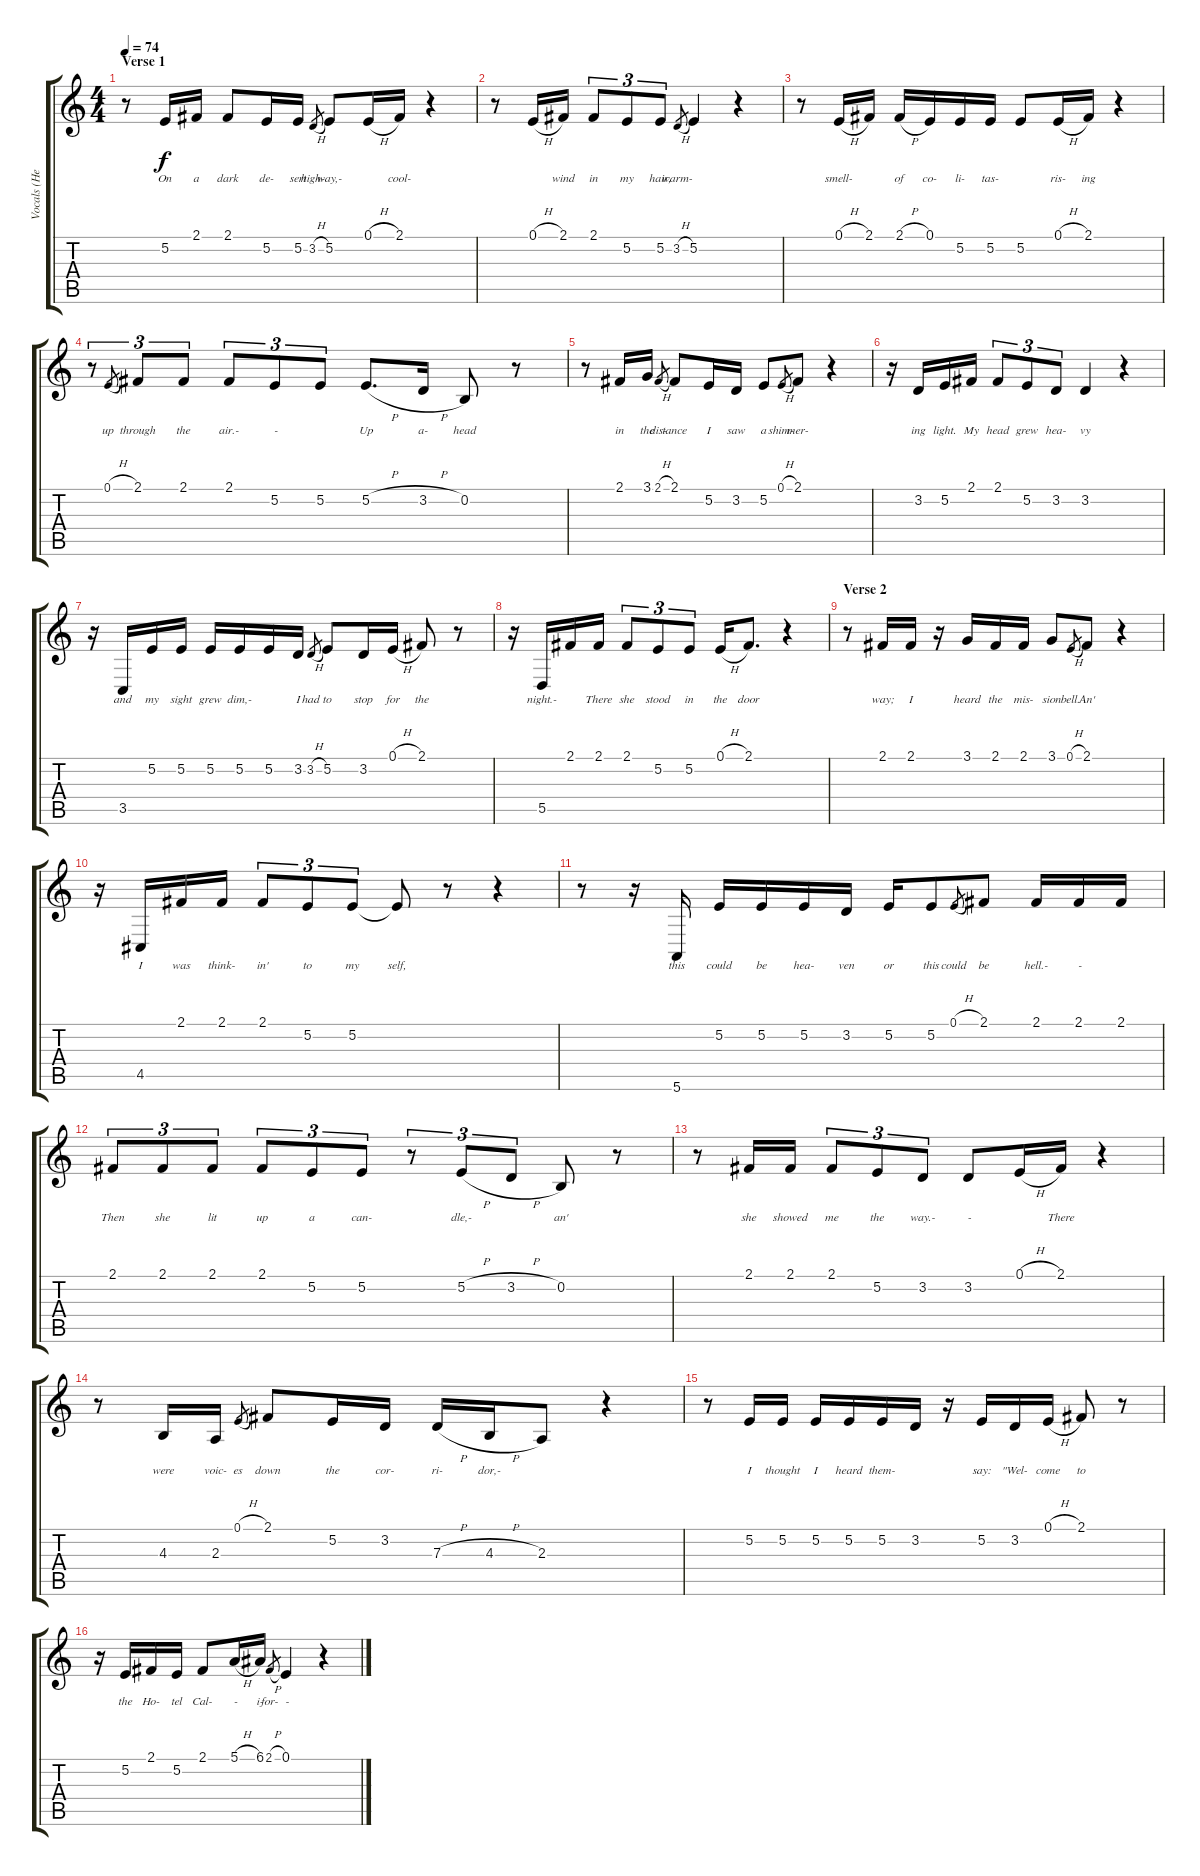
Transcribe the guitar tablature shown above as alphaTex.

\track ("Vocals (Henley)" "Vocals (He") {instrument tenorsax}
\staff {score tabs}
\tuning (E4 B3 G3 D3 A2 E2) {hide}
\ts (4 4)
\section ("" "Verse 1")
\tempo 74
\clef g2
\ks c
r.8{dy f} 5.2.16{lyrics (0 "On") lyrics (1 "") lyrics (2 "") lyrics (3 "") lyrics (4 "")} 2.1.16{lyrics (0 "a") lyrics (1 "") lyrics (2 "") lyrics (3 "") lyrics (4 "")} 2.1.8{lyrics (0 "dark") lyrics (1 "") lyrics (2 "") lyrics (3 "") lyrics (4 "")} 5.2.16{lyrics (0 "de-") lyrics (1 "") lyrics (2 "") lyrics (3 "") lyrics (4 "")} 5.2.16{lyrics (0 "sert") lyrics (1 "") lyrics (2 "") lyrics (3 "") lyrics (4 "")} 3.2{h}.8{lyrics (0 "high-") lyrics (1 "") lyrics (2 "") lyrics (3 "") lyrics (4 "") gr} 5.2.8{lyrics (0 "way,-") lyrics (1 "") lyrics (2 "") lyrics (3 "") lyrics (4 "")} 0.1{h}.16{lyrics (0 " ") lyrics (1 "") lyrics (2 "") lyrics (3 "") lyrics (4 "")} 2.1.16{lyrics (0 "cool-") lyrics (1 "") lyrics (2 "") lyrics (3 "") lyrics (4 "")} r.4 |
r.8 0.1{h}.16{lyrics (0 " ") lyrics (1 "") lyrics (2 "") lyrics (3 "") lyrics (4 "")} 2.1.16{lyrics (0 "wind") lyrics (1 "") lyrics (2 "") lyrics (3 "") lyrics (4 "")} 2.1.8{tu (3 2) lyrics (0 "in") lyrics (1 "") lyrics (2 "") lyrics (3 "") lyrics (4 "")} 5.2.8{tu (3 2) lyrics (0 "my") lyrics (1 "") lyrics (2 "") lyrics (3 "") lyrics (4 "")} 5.2.8{tu (3 2) lyrics (0 "hair,") lyrics (1 "") lyrics (2 "") lyrics (3 "") lyrics (4 "")} 3.2{h}.8{lyrics (0 "warm-") lyrics (1 "") lyrics (2 "") lyrics (3 "") lyrics (4 "") gr} 5.2.4{lyrics (0 " ") lyrics (1 "") lyrics (2 "") lyrics (3 "") lyrics (4 "")} r.4 |
r.8 0.1{h}.16{lyrics (0 "smell-") lyrics (1 "") lyrics (2 "") lyrics (3 "") lyrics (4 "")} 2.1.16{lyrics (0 " ") lyrics (1 "") lyrics (2 "") lyrics (3 "") lyrics (4 "")} 2.1{h}.16{lyrics (0 "of") lyrics (1 "") lyrics (2 "") lyrics (3 "") lyrics (4 "")} 0.1.16{lyrics (0 "co-") lyrics (1 "") lyrics (2 "") lyrics (3 "") lyrics (4 "")} 5.2.16{lyrics (0 "li-") lyrics (1 "") lyrics (2 "") lyrics (3 "") lyrics (4 "")} 5.2.16{lyrics (0 "tas-") lyrics (1 "") lyrics (2 "") lyrics (3 "") lyrics (4 "")} 5.2.8{lyrics (0 " ") lyrics (1 "") lyrics (2 "") lyrics (3 "") lyrics (4 "")} 0.1{h}.16{lyrics (0 "ris-") lyrics (1 "") lyrics (2 "") lyrics (3 "") lyrics (4 "")} 2.1.16{lyrics (0 "ing") lyrics (1 "") lyrics (2 "") lyrics (3 "") lyrics (4 "")} r.4 |
r.8{tu (3 2)} 0.1{h}.8{lyrics (0 "up") lyrics (1 "") lyrics (2 "") lyrics (3 "") lyrics (4 "") gr} 2.1.8{tu (3 2) lyrics (0 "through") lyrics (1 "") lyrics (2 "") lyrics (3 "") lyrics (4 "")} 2.1.8{tu (3 2) lyrics (0 "the") lyrics (1 "") lyrics (2 "") lyrics (3 "") lyrics (4 "")} 2.1.8{tu (3 2) lyrics (0 "air.-") lyrics (1 "") lyrics (2 "") lyrics (3 "") lyrics (4 "")} 5.2.8{tu (3 2) lyrics (0 " -") lyrics (1 "") lyrics (2 "") lyrics (3 "") lyrics (4 "")} 5.2.8{tu (3 2) lyrics (0 " ") lyrics (1 "") lyrics (2 "") lyrics (3 "") lyrics (4 "")} 5.2{h}.8{d lyrics (0 "Up") lyrics (1 "") lyrics (2 "") lyrics (3 "") lyrics (4 "")} 3.2{h}.16{lyrics (0 "a-") lyrics (1 "") lyrics (2 "") lyrics (3 "") lyrics (4 "")} 0.2.8{lyrics (0 "head") lyrics (1 "") lyrics (2 "") lyrics (3 "") lyrics (4 "")} r.8 |
r.8 2.1.16{lyrics (0 "in") lyrics (1 "") lyrics (2 "") lyrics (3 "") lyrics (4 "")} 3.1.16{lyrics (0 "the") lyrics (1 "") lyrics (2 "") lyrics (3 "") lyrics (4 "")} 2.1{h}.8{lyrics (0 "dis-") lyrics (1 "") lyrics (2 "") lyrics (3 "") lyrics (4 "") gr} 2.1.8{lyrics (0 "tance") lyrics (1 "") lyrics (2 "") lyrics (3 "") lyrics (4 "")} 5.2.16{lyrics (0 "I") lyrics (1 "") lyrics (2 "") lyrics (3 "") lyrics (4 "")} 3.2.16{lyrics (0 "saw") lyrics (1 "") lyrics (2 "") lyrics (3 "") lyrics (4 "")} 5.2.8{lyrics (0 "a") lyrics (1 "") lyrics (2 "") lyrics (3 "") lyrics (4 "")} 0.1{h}.8{lyrics (0 "shim-") lyrics (1 "") lyrics (2 "") lyrics (3 "") lyrics (4 "") gr} 2.1.8{lyrics (0 "mer-") lyrics (1 "") lyrics (2 "") lyrics (3 "") lyrics (4 "")} r.4 |
r.16 3.2.16{lyrics (0 "ing") lyrics (1 "") lyrics (2 "") lyrics (3 "") lyrics (4 "")} 5.2.16{lyrics (0 "light.") lyrics (1 "") lyrics (2 "") lyrics (3 "") lyrics (4 "")} 2.1.16{lyrics (0 "My") lyrics (1 "") lyrics (2 "") lyrics (3 "") lyrics (4 "")} 2.1.8{tu (3 2) lyrics (0 "head") lyrics (1 "") lyrics (2 "") lyrics (3 "") lyrics (4 "")} 5.2.8{tu (3 2) lyrics (0 "grew") lyrics (1 "") lyrics (2 "") lyrics (3 "") lyrics (4 "")} 3.2.8{tu (3 2) lyrics (0 "hea-") lyrics (1 "") lyrics (2 "") lyrics (3 "") lyrics (4 "")} 3.2.4{lyrics (0 "vy") lyrics (1 "") lyrics (2 "") lyrics (3 "") lyrics (4 "")} r.4 |
r.16 3.5.16{lyrics (0 "and") lyrics (1 "") lyrics (2 "") lyrics (3 "") lyrics (4 "")} 5.2.16{lyrics (0 "my") lyrics (1 "") lyrics (2 "") lyrics (3 "") lyrics (4 "")} 5.2.16{lyrics (0 "sight") lyrics (1 "") lyrics (2 "") lyrics (3 "") lyrics (4 "")} 5.2.16{lyrics (0 "grew") lyrics (1 "") lyrics (2 "") lyrics (3 "") lyrics (4 "")} 5.2.16{lyrics (0 "dim,-") lyrics (1 "") lyrics (2 "") lyrics (3 "") lyrics (4 "")} 5.2.16{lyrics (0 " ") lyrics (1 "") lyrics (2 "") lyrics (3 "") lyrics (4 "")} 3.2.16{lyrics (0 "I") lyrics (1 "") lyrics (2 "") lyrics (3 "") lyrics (4 "")} 3.2{h}.8{lyrics (0 "had") lyrics (1 "") lyrics (2 "") lyrics (3 "") lyrics (4 "") gr} 5.2.8{lyrics (0 "to") lyrics (1 "") lyrics (2 "") lyrics (3 "") lyrics (4 "")} 3.2.16{lyrics (0 "stop") lyrics (1 "") lyrics (2 "") lyrics (3 "") lyrics (4 "")} 0.1{h}.16{lyrics (0 "for") lyrics (1 "") lyrics (2 "") lyrics (3 "") lyrics (4 "")} 2.1.8{lyrics (0 "the") lyrics (1 "") lyrics (2 "") lyrics (3 "") lyrics (4 "")} r.8 |
r.16 5.5.16{lyrics (0 "night.-") lyrics (1 "") lyrics (2 "") lyrics (3 "") lyrics (4 "")} 2.1.16{lyrics (0 " ") lyrics (1 "") lyrics (2 "") lyrics (3 "") lyrics (4 "")} 2.1.16{lyrics (0 "There") lyrics (1 "") lyrics (2 "") lyrics (3 "") lyrics (4 "")} 2.1.8{tu (3 2) lyrics (0 "she") lyrics (1 "") lyrics (2 "") lyrics (3 "") lyrics (4 "")} 5.2.8{tu (3 2) lyrics (0 "stood") lyrics (1 "") lyrics (2 "") lyrics (3 "") lyrics (4 "")} 5.2.8{tu (3 2) lyrics (0 "in") lyrics (1 "") lyrics (2 "") lyrics (3 "") lyrics (4 "")} 0.1{h}.16{lyrics (0 "the") lyrics (1 "") lyrics (2 "") lyrics (3 "") lyrics (4 "")} 2.1.8{d lyrics (0 "door") lyrics (1 "") lyrics (2 "") lyrics (3 "") lyrics (4 "")} r.4 |
\section ("" "Verse 2")
r.8 2.1.16{lyrics (0 "way;") lyrics (1 "") lyrics (2 "") lyrics (3 "") lyrics (4 "")} 2.1.16{lyrics (0 "I") lyrics (1 "") lyrics (2 "") lyrics (3 "") lyrics (4 "")} r.16 3.1.16{lyrics (0 "heard") lyrics (1 "") lyrics (2 "") lyrics (3 "") lyrics (4 "")} 2.1.16{lyrics (0 "the") lyrics (1 "") lyrics (2 "") lyrics (3 "") lyrics (4 "")} 2.1.16{lyrics (0 "mis-") lyrics (1 "") lyrics (2 "") lyrics (3 "") lyrics (4 "")} 3.1.8{lyrics (0 "sion") lyrics (1 "") lyrics (2 "") lyrics (3 "") lyrics (4 "")} 0.1{h}.8{lyrics (0 "bell.") lyrics (1 "") lyrics (2 "") lyrics (3 "") lyrics (4 "") gr} 2.1.8{lyrics (0 "An'") lyrics (1 "") lyrics (2 "") lyrics (3 "") lyrics (4 "")} r.4 |
r.16 4.5.16{lyrics (0 "I") lyrics (1 "") lyrics (2 "") lyrics (3 "") lyrics (4 "")} 2.1.16{lyrics (0 "was") lyrics (1 "") lyrics (2 "") lyrics (3 "") lyrics (4 "")} 2.1.16{lyrics (0 "think-") lyrics (1 "") lyrics (2 "") lyrics (3 "") lyrics (4 "")} 2.1.8{tu (3 2) lyrics (0 "in'") lyrics (1 "") lyrics (2 "") lyrics (3 "") lyrics (4 "")} 5.2.8{tu (3 2) lyrics (0 "to") lyrics (1 "") lyrics (2 "") lyrics (3 "") lyrics (4 "")} 5.2.8{tu (3 2) lyrics (0 "my") lyrics (1 "") lyrics (2 "") lyrics (3 "") lyrics (4 "")} 5.2{t}.8{lyrics (0 "self,") lyrics (1 "") lyrics (2 "") lyrics (3 "") lyrics (4 "")} r.8 r.4 |
r.8 r.16 5.6.16{lyrics (0 "this") lyrics (1 "") lyrics (2 "") lyrics (3 "") lyrics (4 "")} 5.2.16{lyrics (0 "could") lyrics (1 "") lyrics (2 "") lyrics (3 "") lyrics (4 "")} 5.2.16{lyrics (0 "be") lyrics (1 "") lyrics (2 "") lyrics (3 "") lyrics (4 "")} 5.2.16{lyrics (0 "hea-") lyrics (1 "") lyrics (2 "") lyrics (3 "") lyrics (4 "")} 3.2.16{lyrics (0 "ven") lyrics (1 "") lyrics (2 "") lyrics (3 "") lyrics (4 "")} 5.2.16{lyrics (0 "or") lyrics (1 "") lyrics (2 "") lyrics (3 "") lyrics (4 "")} 5.2.8{lyrics (0 "this") lyrics (1 "") lyrics (2 "") lyrics (3 "") lyrics (4 "")} 0.1{h}.8{lyrics (0 "could") lyrics (1 "") lyrics (2 "") lyrics (3 "") lyrics (4 "") gr} 2.1.8{lyrics (0 "be") lyrics (1 "") lyrics (2 "") lyrics (3 "") lyrics (4 "")} 2.1.16{lyrics (0 "hell.-") lyrics (1 "") lyrics (2 "") lyrics (3 "") lyrics (4 "")} 2.1.16{lyrics (0 " -") lyrics (1 "") lyrics (2 "") lyrics (3 "") lyrics (4 "")} 2.1.16{lyrics (0 " ") lyrics (1 "") lyrics (2 "") lyrics (3 "") lyrics (4 "")} |
2.1.8{tu (3 2) lyrics (0 "Then") lyrics (1 "") lyrics (2 "") lyrics (3 "") lyrics (4 "")} 2.1.8{tu (3 2) lyrics (0 "she") lyrics (1 "") lyrics (2 "") lyrics (3 "") lyrics (4 "")} 2.1.8{tu (3 2) lyrics (0 "lit") lyrics (1 "") lyrics (2 "") lyrics (3 "") lyrics (4 "")} 2.1.8{tu (3 2) lyrics (0 "up") lyrics (1 "") lyrics (2 "") lyrics (3 "") lyrics (4 "")} 5.2.8{tu (3 2) lyrics (0 "a") lyrics (1 "") lyrics (2 "") lyrics (3 "") lyrics (4 "")} 5.2.8{tu (3 2) lyrics (0 "can-") lyrics (1 "") lyrics (2 "") lyrics (3 "") lyrics (4 "")} r.8{tu (3 2)} 5.2{h}.8{tu (3 2) lyrics (0 "dle,-") lyrics (1 "") lyrics (2 "") lyrics (3 "") lyrics (4 "")} 3.2{h}.8{tu (3 2) lyrics (0 " ") lyrics (1 "") lyrics (2 "") lyrics (3 "") lyrics (4 "")} 0.2.8{lyrics (0 "an'") lyrics (1 "") lyrics (2 "") lyrics (3 "") lyrics (4 "")} r.8 |
r.8 2.1.16{lyrics (0 "she") lyrics (1 "") lyrics (2 "") lyrics (3 "") lyrics (4 "")} 2.1.16{lyrics (0 "showed") lyrics (1 "") lyrics (2 "") lyrics (3 "") lyrics (4 "")} 2.1.8{tu (3 2) lyrics (0 "me") lyrics (1 "") lyrics (2 "") lyrics (3 "") lyrics (4 "")} 5.2.8{tu (3 2) lyrics (0 "the") lyrics (1 "") lyrics (2 "") lyrics (3 "") lyrics (4 "")} 3.2.8{tu (3 2) lyrics (0 "way.-") lyrics (1 "") lyrics (2 "") lyrics (3 "") lyrics (4 "")} 3.2.8{lyrics (0 " -") lyrics (1 "") lyrics (2 "") lyrics (3 "") lyrics (4 "")} 0.1{h}.16{lyrics (0 " ") lyrics (1 "") lyrics (2 "") lyrics (3 "") lyrics (4 "")} 2.1.16{lyrics (0 "There") lyrics (1 "") lyrics (2 "") lyrics (3 "") lyrics (4 "")} r.4 |
r.8 4.3.16{lyrics (0 "were") lyrics (1 "") lyrics (2 "") lyrics (3 "") lyrics (4 "")} 2.3.16{lyrics (0 "voic-") lyrics (1 "") lyrics (2 "") lyrics (3 "") lyrics (4 "")} 0.1{h}.8{lyrics (0 "es") lyrics (1 "") lyrics (2 "") lyrics (3 "") lyrics (4 "") gr} 2.1.8{lyrics (0 "down") lyrics (1 "") lyrics (2 "") lyrics (3 "") lyrics (4 "")} 5.2.16{lyrics (0 "the") lyrics (1 "") lyrics (2 "") lyrics (3 "") lyrics (4 "")} 3.2.16{lyrics (0 "cor-") lyrics (1 "") lyrics (2 "") lyrics (3 "") lyrics (4 "")} 7.3{h}.16{lyrics (0 "ri-") lyrics (1 "") lyrics (2 "") lyrics (3 "") lyrics (4 "")} 4.3{h}.16{lyrics (0 "dor,-") lyrics (1 "") lyrics (2 "") lyrics (3 "") lyrics (4 "")} 2.3.8{lyrics (0 " ") lyrics (1 "") lyrics (2 "") lyrics (3 "") lyrics (4 "")} r.4 |
r.8 5.2.16{lyrics (0 "I") lyrics (1 "") lyrics (2 "") lyrics (3 "") lyrics (4 "")} 5.2.16{lyrics (0 "thought") lyrics (1 "") lyrics (2 "") lyrics (3 "") lyrics (4 "")} 5.2.16{lyrics (0 "I") lyrics (1 "") lyrics (2 "") lyrics (3 "") lyrics (4 "")} 5.2.16{lyrics (0 "heard") lyrics (1 "") lyrics (2 "") lyrics (3 "") lyrics (4 "")} 5.2.16{lyrics (0 "them-") lyrics (1 "") lyrics (2 "") lyrics (3 "") lyrics (4 "")} 3.2.16{lyrics (0 " ") lyrics (1 "") lyrics (2 "") lyrics (3 "") lyrics (4 "")} r.16 5.2.16{lyrics (0 "say:") lyrics (1 "") lyrics (2 "") lyrics (3 "") lyrics (4 "")} 3.2.16{lyrics (0 "\"Wel-") lyrics (1 "") lyrics (2 "") lyrics (3 "") lyrics (4 "")} 0.1{h}.16{lyrics (0 "come") lyrics (1 "") lyrics (2 "") lyrics (3 "") lyrics (4 "")} 2.1.8{lyrics (0 "to") lyrics (1 "") lyrics (2 "") lyrics (3 "") lyrics (4 "")} r.8 |
r.16 5.2.16{lyrics (0 "the") lyrics (1 "") lyrics (2 "") lyrics (3 "") lyrics (4 "")} 2.1.16{lyrics (0 "Ho-") lyrics (1 "") lyrics (2 "") lyrics (3 "") lyrics (4 "")} 5.2.16{lyrics (0 "tel") lyrics (1 "") lyrics (2 "") lyrics (3 "") lyrics (4 "")} 2.1.8{lyrics (0 "Cal-") lyrics (1 "") lyrics (2 "") lyrics (3 "") lyrics (4 "")} 5.1{h}.16{lyrics (0 " -") lyrics (1 "") lyrics (2 "") lyrics (3 "") lyrics (4 "")} 6.1.16{lyrics (0 "i-") lyrics (1 "") lyrics (2 "") lyrics (3 "") lyrics (4 "")} 2.1{h}.8{lyrics (0 "for-") lyrics (1 "") lyrics (2 "") lyrics (3 "") lyrics (4 "") gr} 0.1.4{lyrics (0 " -") lyrics (1 "") lyrics (2 "") lyrics (3 "") lyrics (4 "")} r.4
